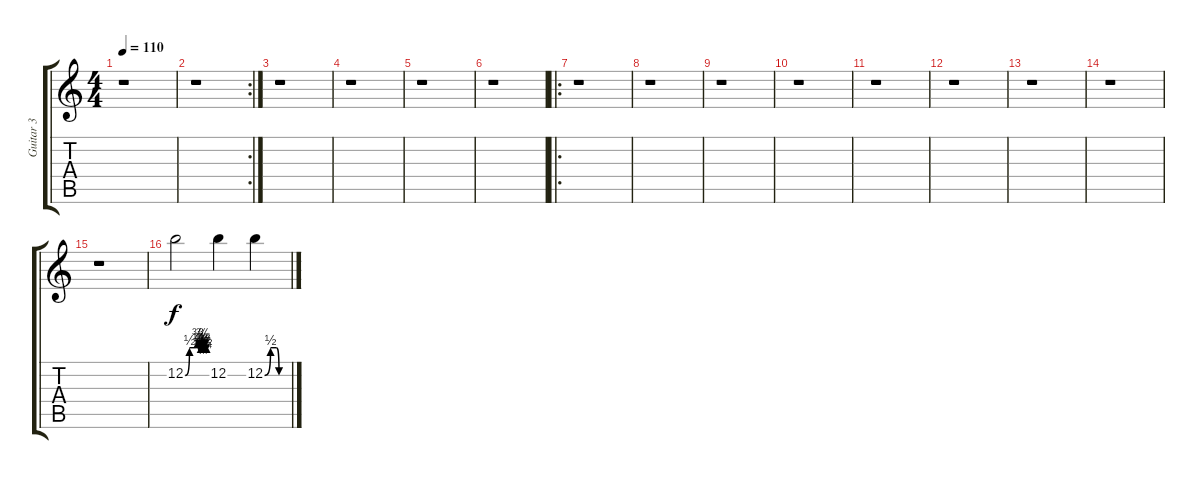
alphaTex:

\track ("Guitar 3" "Guitar 3") {instrument distortionguitar}
\staff {score tabs}
\tuning (E4 B3 G3 D3 A2 E2) {hide}
\ts (4 4)
\tempo 110
\clef g2
\ks c
r.1{dy f instrument distortionguitar} |
\rc 2
r.1 |
r.1 |
r.1 |
r.1 |
r.1 |
\ro
r.1 |
r.1 |
r.1 |
r.1 |
r.1 |
r.1 |
r.1 |
r.1 |
r.1 |
12.2{be (custom 0 0 12 2 30 2 35 3 38 2 41 1 44 2 46 3 48 2 50 1 52 2 54 3 56 2 58 1 60 2)}.2 12.2.4 12.2{be (custom 0 0 15 2 30 2 37 0 45 0 60 0)}.4
